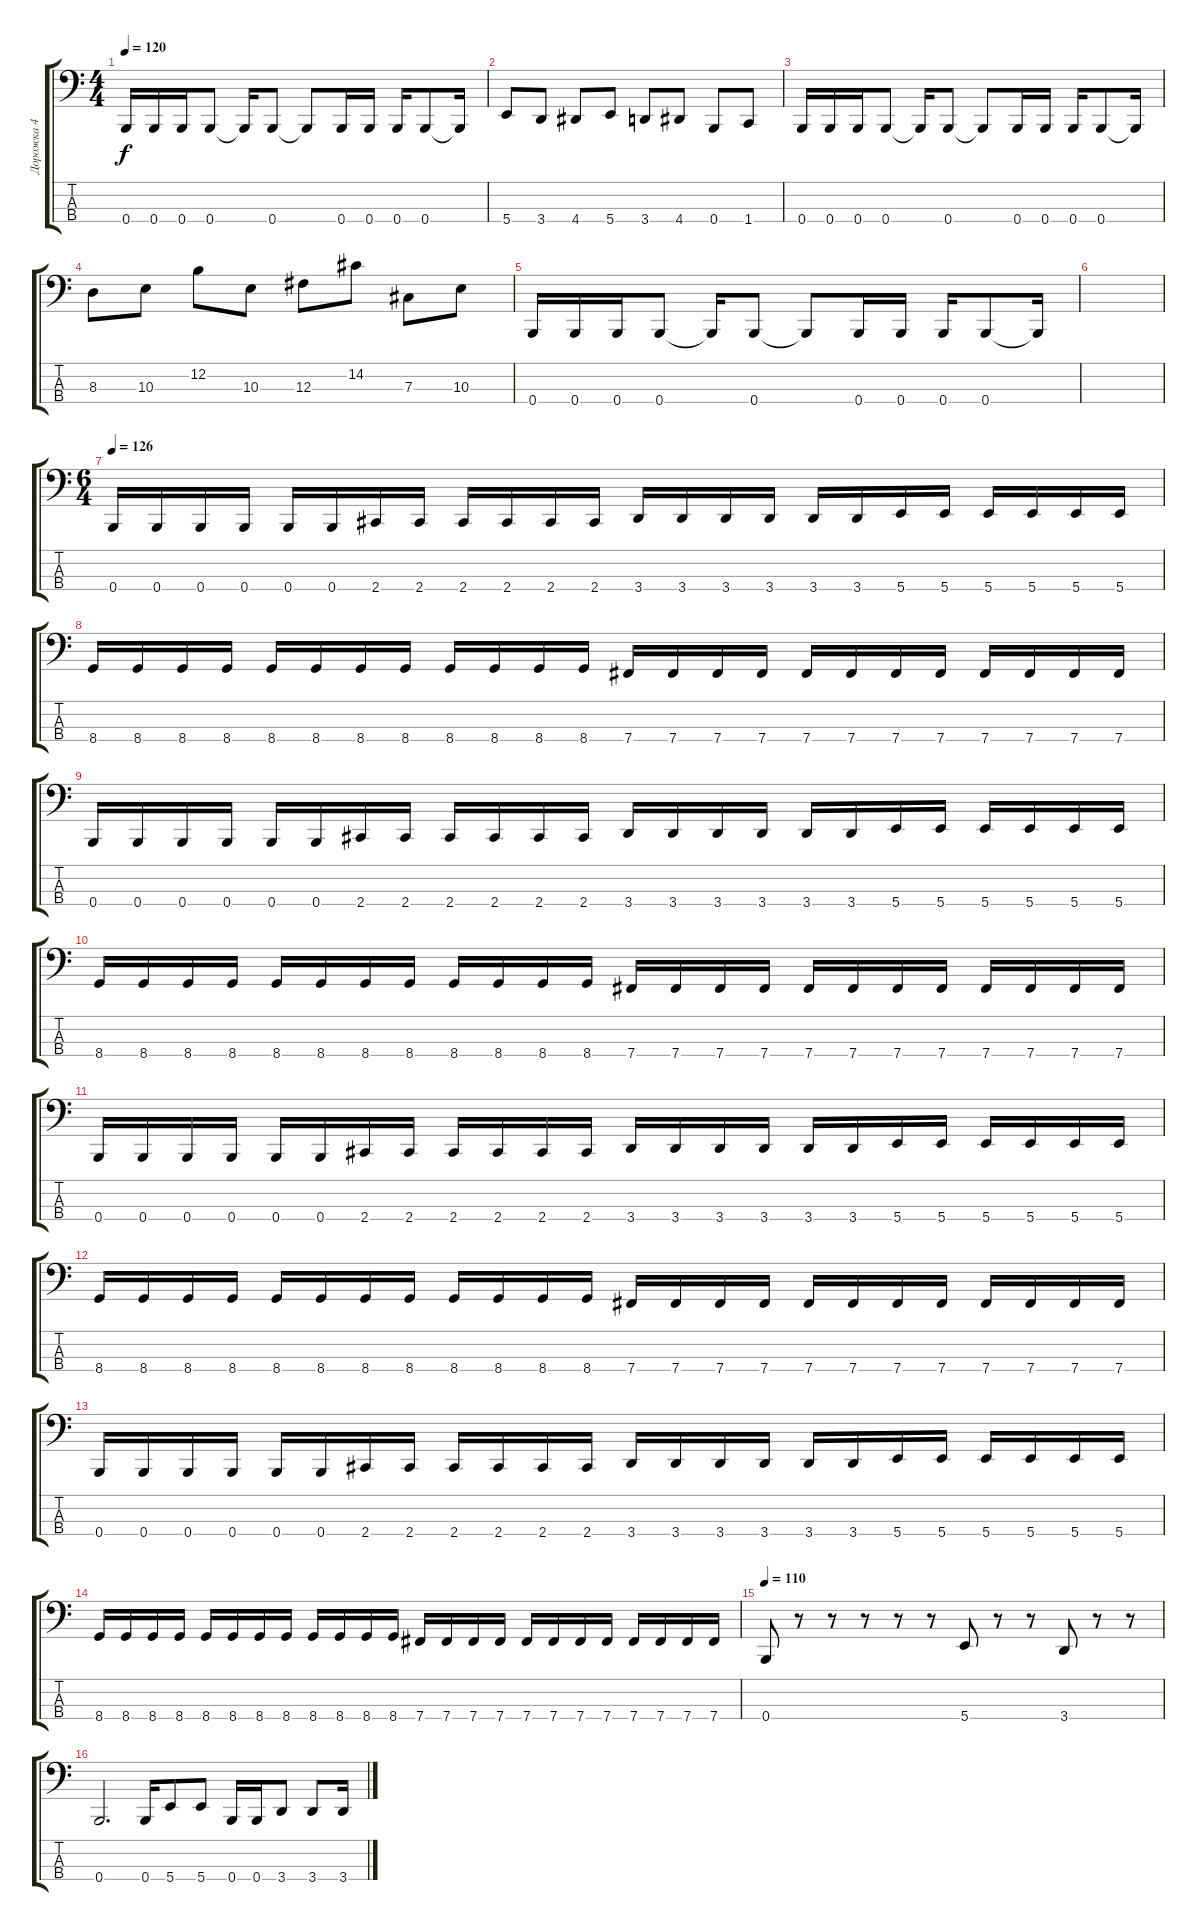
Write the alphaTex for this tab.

\track ("Дорожка 4" "Дорожка 4") {instrument electricbasspick}
\staff {score tabs}
\tuning (E2 B1 Gb1 B0) {hide}
\ts (4 4)
\tempo 120
\clef f4
\ks c
0.4.16{dy f} 0.4.16 0.4.16 0.4.8 0.4{t}.16 0.4.8 0.4{t}.8 0.4.16 0.4.16 0.4.16 0.4.8 0.4{t}.16 |
5.4.8 3.4.8 4.4.8 5.4.8 3.4.8 4.4.8 0.4.8 1.4.8 |
0.4.16 0.4.16 0.4.16 0.4.8 0.4{t}.16 0.4.8 0.4{t}.8 0.4.16 0.4.16 0.4.16 0.4.8 0.4{t}.16 |
8.3.8 10.3.8 12.2.8 10.3.8 12.3.8 14.2.8 7.3.8 10.3.8 |
0.4.16 0.4.16 0.4.16 0.4.8 0.4{t}.16 0.4.8 0.4{t}.8 0.4.16 0.4.16 0.4.16 0.4.8 0.4{t}.16 |
|
\ts (6 4)
\tempo 126
0.4.16 0.4.16 0.4.16 0.4.16 0.4.16 0.4.16 2.4.16 2.4.16 2.4.16 2.4.16 2.4.16 2.4.16 3.4.16 3.4.16 3.4.16 3.4.16 3.4.16 3.4.16 5.4.16 5.4.16 5.4.16 5.4.16 5.4.16 5.4.16 |
8.4.16 8.4.16 8.4.16 8.4.16 8.4.16 8.4.16 8.4.16 8.4.16 8.4.16 8.4.16 8.4.16 8.4.16 7.4.16 7.4.16 7.4.16 7.4.16 7.4.16 7.4.16 7.4.16 7.4.16 7.4.16 7.4.16 7.4.16 7.4.16 |
0.4.16 0.4.16 0.4.16 0.4.16 0.4.16 0.4.16 2.4.16 2.4.16 2.4.16 2.4.16 2.4.16 2.4.16 3.4.16 3.4.16 3.4.16 3.4.16 3.4.16 3.4.16 5.4.16 5.4.16 5.4.16 5.4.16 5.4.16 5.4.16 |
8.4.16 8.4.16 8.4.16 8.4.16 8.4.16 8.4.16 8.4.16 8.4.16 8.4.16 8.4.16 8.4.16 8.4.16 7.4.16 7.4.16 7.4.16 7.4.16 7.4.16 7.4.16 7.4.16 7.4.16 7.4.16 7.4.16 7.4.16 7.4.16 |
0.4.16 0.4.16 0.4.16 0.4.16 0.4.16 0.4.16 2.4.16 2.4.16 2.4.16 2.4.16 2.4.16 2.4.16 3.4.16 3.4.16 3.4.16 3.4.16 3.4.16 3.4.16 5.4.16 5.4.16 5.4.16 5.4.16 5.4.16 5.4.16 |
8.4.16 8.4.16 8.4.16 8.4.16 8.4.16 8.4.16 8.4.16 8.4.16 8.4.16 8.4.16 8.4.16 8.4.16 7.4.16 7.4.16 7.4.16 7.4.16 7.4.16 7.4.16 7.4.16 7.4.16 7.4.16 7.4.16 7.4.16 7.4.16 |
0.4.16 0.4.16 0.4.16 0.4.16 0.4.16 0.4.16 2.4.16 2.4.16 2.4.16 2.4.16 2.4.16 2.4.16 3.4.16 3.4.16 3.4.16 3.4.16 3.4.16 3.4.16 5.4.16 5.4.16 5.4.16 5.4.16 5.4.16 5.4.16 |
8.4.16 8.4.16 8.4.16 8.4.16 8.4.16 8.4.16 8.4.16 8.4.16 8.4.16 8.4.16 8.4.16 8.4.16 7.4.16 7.4.16 7.4.16 7.4.16 7.4.16 7.4.16 7.4.16 7.4.16 7.4.16 7.4.16 7.4.16 7.4.16 |
\tempo 110
0.4.8 r.8 r.8 r.8 r.8 r.8 5.4.8 r.8 r.8 3.4.8 r.8 r.8 |
0.4.2{d} 0.4.16 5.4.8 5.4.8 0.4.16 0.4.16 3.4.8 3.4.8 3.4.16
